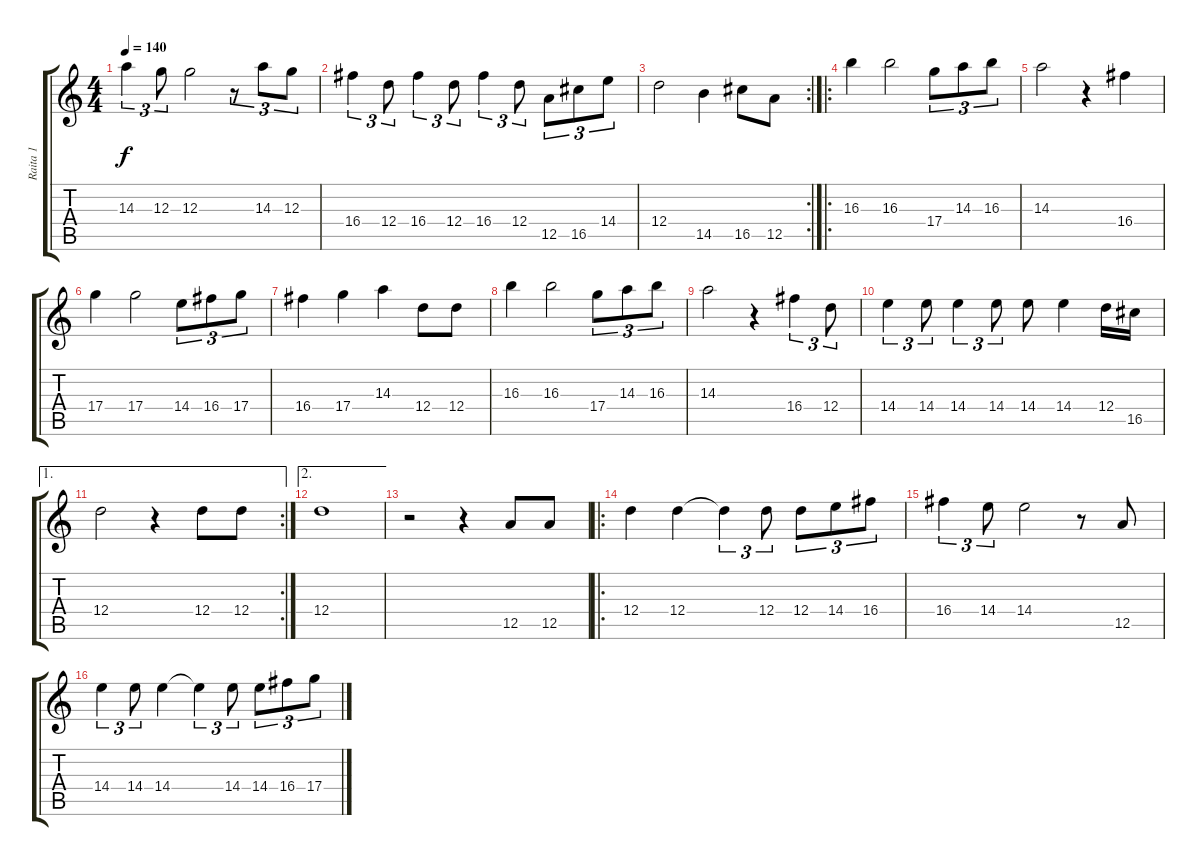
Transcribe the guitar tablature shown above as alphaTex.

\track ("Raita 1" "Raita 1") {instrument distortionguitar}
\staff {score tabs}
\tuning (E4 B3 G3 D3 A2 E2) {hide}
\ts (4 4)
\tempo 140
\clef g2
\ks c
14.3.4{tu (3 2) dy f} 12.3.8{tu (3 2)} 12.3.2 r.8{tu (3 2)} 14.3.8{tu (3 2)} 12.3.8{tu (3 2)} |
16.4.4{tu (3 2)} 12.4.8{tu (3 2)} 16.4.4{tu (3 2)} 12.4.8{tu (3 2)} 16.4.4{tu (3 2)} 12.4.8{tu (3 2)} 12.5.8{tu (3 2)} 16.5.8{tu (3 2)} 14.4.8{tu (3 2)} |
\rc 2
12.4.2 14.5.4 16.5.8 12.5.8 |
\ro
16.3.4 16.3.2 17.4.8{tu (3 2)} 14.3.8{tu (3 2)} 16.3.8{tu (3 2)} |
14.3.2 r.4 16.4.4 |
17.4.4 17.4.2 14.4.8{tu (3 2)} 16.4.8{tu (3 2)} 17.4.8{tu (3 2)} |
16.4.4 17.4.4 14.3.4 12.4.8 12.4.8 |
16.3.4 16.3.2 17.4.8{tu (3 2)} 14.3.8{tu (3 2)} 16.3.8{tu (3 2)} |
14.3.2 r.4 16.4.4{tu (3 2)} 12.4.8{tu (3 2)} |
14.4.4{tu (3 2)} 14.4.8{tu (3 2)} 14.4.4{tu (3 2)} 14.4.8{tu (3 2)} 14.4.8 14.4.4 12.4.16 16.5.16 |
\ae 1
\rc 2
12.4.2 r.4 12.4.8 12.4.8 |
\ae 2
12.4.1 |
r.2 r.4 12.5.8 12.5.8 |
\ro
12.4.4 12.4.4 12.4{t}.4{tu (3 2)} 12.4.8{tu (3 2)} 12.4.8{tu (3 2)} 14.4.8{tu (3 2)} 16.4.8{tu (3 2)} |
16.4.4{tu (3 2)} 14.4.8{tu (3 2)} 14.4.2 r.8 12.5.8 |
14.4.4{tu (3 2)} 14.4.8{tu (3 2)} 14.4.4 14.4{t}.4{tu (3 2)} 14.4.8{tu (3 2)} 14.4.8{tu (3 2)} 16.4.8{tu (3 2)} 17.4.8{tu (3 2)}
